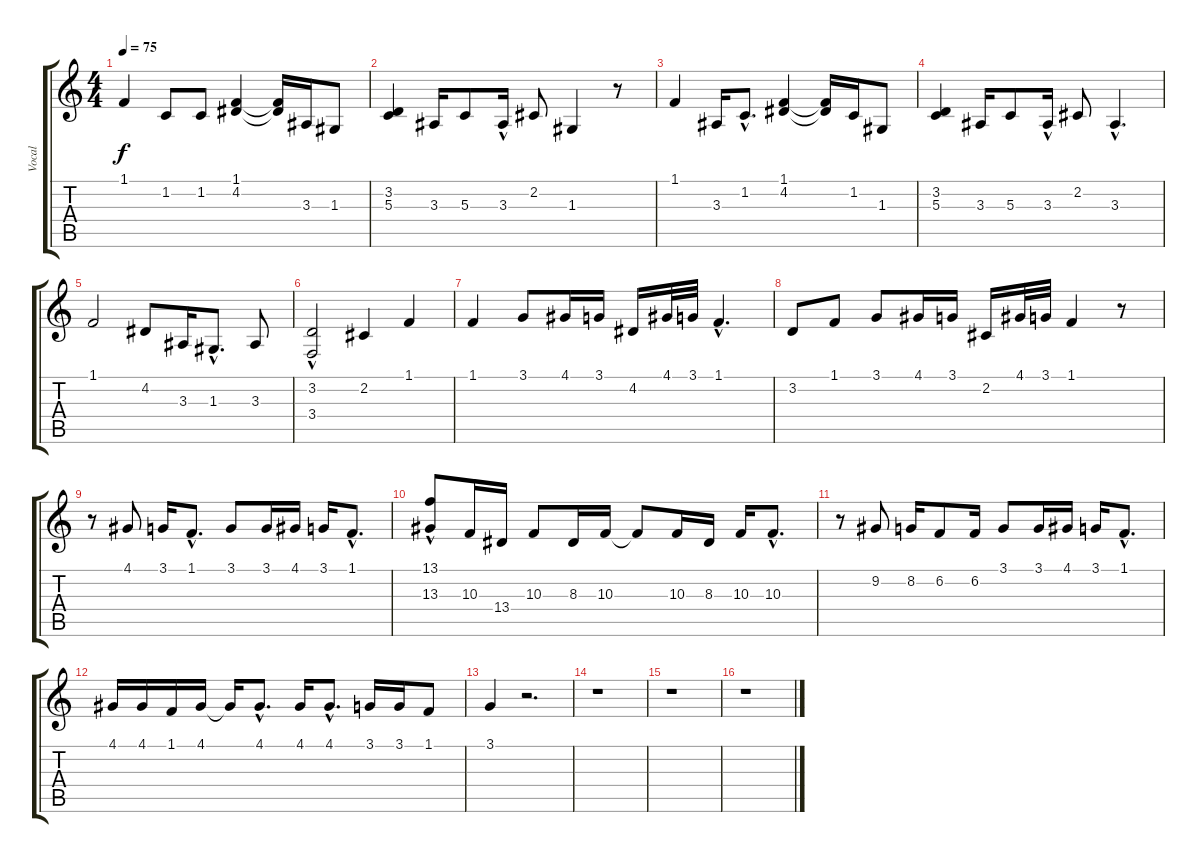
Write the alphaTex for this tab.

\track ("Vocal" "Vocal") {instrument flute}
\staff {score tabs}
\tuning (E4 B3 G3 D3 A2 E2) {hide}
\ts (4 4)
\tempo 75
\clef g2
\ks c
1.1.4{dy f} 1.2.8 1.2.8 (1.1 4.2).4 (1.1{t} 4.2{t}).16 3.3.16 1.3.8 |
(3.2 5.3).4 3.3.16 5.3.8 3.3{hac}.16 2.2.8 1.3.4 r.8 |
1.1.4 3.3.16 1.2{hac}.8{d} (1.1 4.2).4 (1.1{t} 4.2{t}).16 1.2.16 1.3.8 |
(3.2 5.3).4 3.3.16 5.3.8 3.3{hac}.16 2.2.8 3.3{hac}.4{d} |
1.1.2 4.2.8 3.3.16 1.3{hac}.8{d} 3.3.8 |
(3.2 3.4{hac}).2 2.2.4 1.1.4 |
1.1.4 3.1.8 4.1.16 3.1.16 4.2.16 4.1.32 3.1.32 1.1{hac}.4{d} |
3.2.8 1.1.8 3.1.8 4.1.16 3.1.16 2.2.16 4.1.32 3.1.32 1.1.4 r.8 |
r.8 4.1.8 3.1.16 1.1{hac}.8{d} 3.1.8 3.1.16 4.1.16 3.1.16 1.1{hac}.8{d} |
(13.1{hac} 13.3).8 10.3.16 13.4.16 10.3.8 8.3.16 10.3.16 10.3{t}.8 10.3.16 8.3.16 10.3.16 10.3{hac}.8{d} |
r.8 9.2.8 8.2.16 6.2.8 6.2.16 3.1.8 3.1.16 4.1.16 3.1.16 1.1{hac}.8{d} |
4.1.16 4.1.16 1.1.16 4.1.16 4.1{t}.16 4.1{hac}.8{d} 4.1.16 4.1{hac}.8{d} 3.1.16 3.1.16 1.1.8 |
3.1.4 r.2{d} |
r.1 |
r.1 |
r.1
